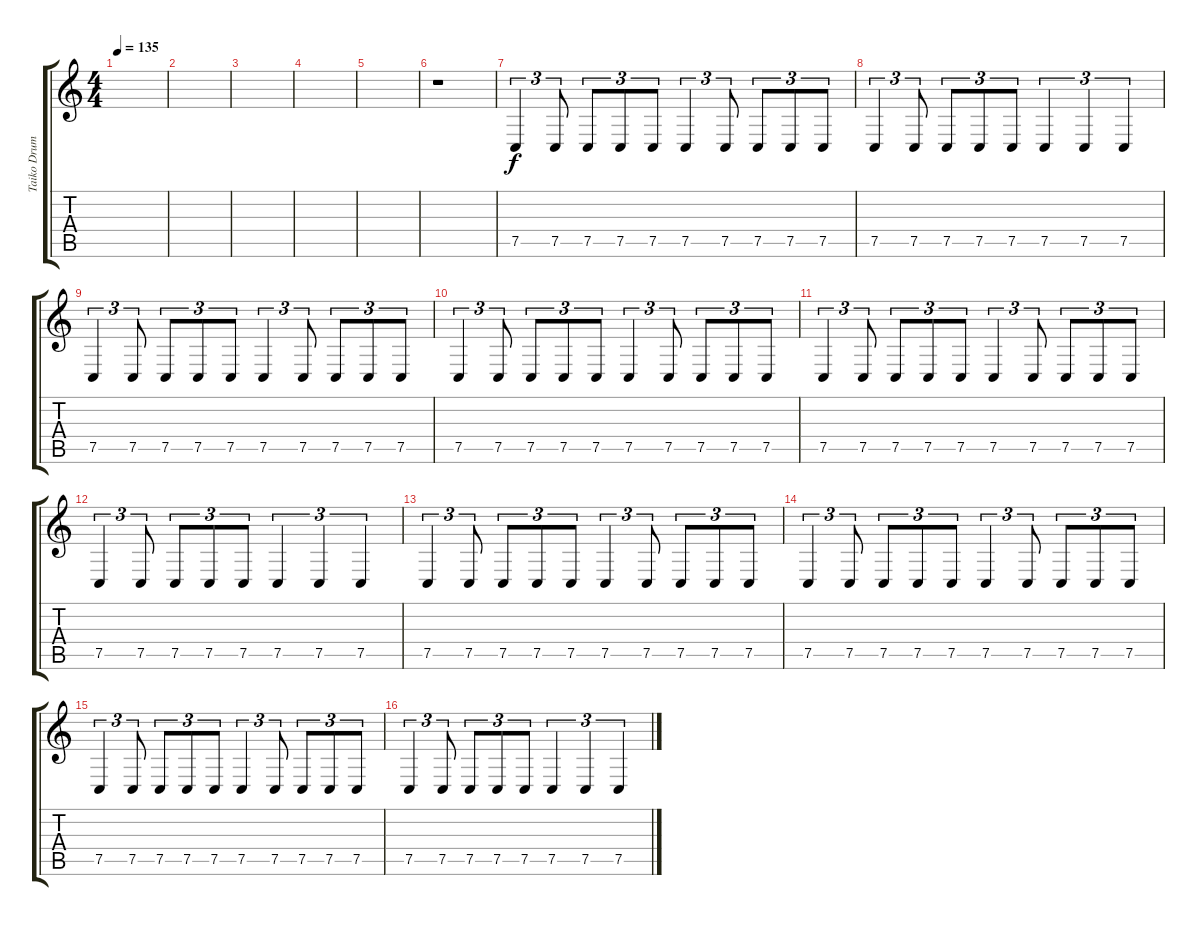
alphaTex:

\track ("Taiko Drum I" "Taiko Drum") {instrument taikodrum}
\staff {score tabs}
\tuning (C4 G3 Eb3 Bb2 F2 C2) {hide}
\ts (4 4)
\tempo 135
\clef g2
\ks c
|
|
|
|
|
r.1{volume 0} |
7.5.4{tu (3 2) volume 10} 7.5.8{tu (3 2)} 7.5.8{tu (3 2)} 7.5.8{tu (3 2)} 7.5.8{tu (3 2)} 7.5.4{tu (3 2)} 7.5.8{tu (3 2)} 7.5.8{tu (3 2)} 7.5.8{tu (3 2)} 7.5.8{tu (3 2)} |
7.5.4{tu (3 2)} 7.5.8{tu (3 2)} 7.5.8{tu (3 2)} 7.5.8{tu (3 2)} 7.5.8{tu (3 2)} 7.5.4{tu (3 2)} 7.5.4{tu (3 2)} 7.5.4{tu (3 2)} |
7.5.4{tu (3 2) volume 16} 7.5.8{tu (3 2)} 7.5.8{tu (3 2)} 7.5.8{tu (3 2)} 7.5.8{tu (3 2)} 7.5.4{tu (3 2)} 7.5.8{tu (3 2)} 7.5.8{tu (3 2)} 7.5.8{tu (3 2)} 7.5.8{tu (3 2)} |
7.5.4{tu (3 2)} 7.5.8{tu (3 2)} 7.5.8{tu (3 2)} 7.5.8{tu (3 2)} 7.5.8{tu (3 2)} 7.5.4{tu (3 2)} 7.5.8{tu (3 2)} 7.5.8{tu (3 2)} 7.5.8{tu (3 2)} 7.5.8{tu (3 2)} |
7.5.4{tu (3 2)} 7.5.8{tu (3 2)} 7.5.8{tu (3 2)} 7.5.8{tu (3 2)} 7.5.8{tu (3 2)} 7.5.4{tu (3 2)} 7.5.8{tu (3 2)} 7.5.8{tu (3 2)} 7.5.8{tu (3 2)} 7.5.8{tu (3 2)} |
7.5.4{tu (3 2)} 7.5.8{tu (3 2)} 7.5.8{tu (3 2)} 7.5.8{tu (3 2)} 7.5.8{tu (3 2)} 7.5.4{tu (3 2)} 7.5.4{tu (3 2)} 7.5.4{tu (3 2)} |
7.5.4{tu (3 2)} 7.5.8{tu (3 2)} 7.5.8{tu (3 2)} 7.5.8{tu (3 2)} 7.5.8{tu (3 2)} 7.5.4{tu (3 2)} 7.5.8{tu (3 2)} 7.5.8{tu (3 2)} 7.5.8{tu (3 2)} 7.5.8{tu (3 2)} |
7.5.4{tu (3 2)} 7.5.8{tu (3 2)} 7.5.8{tu (3 2)} 7.5.8{tu (3 2)} 7.5.8{tu (3 2)} 7.5.4{tu (3 2)} 7.5.8{tu (3 2)} 7.5.8{tu (3 2)} 7.5.8{tu (3 2)} 7.5.8{tu (3 2)} |
7.5.4{tu (3 2)} 7.5.8{tu (3 2)} 7.5.8{tu (3 2)} 7.5.8{tu (3 2)} 7.5.8{tu (3 2)} 7.5.4{tu (3 2)} 7.5.8{tu (3 2)} 7.5.8{tu (3 2)} 7.5.8{tu (3 2)} 7.5.8{tu (3 2)} |
7.5.4{tu (3 2)} 7.5.8{tu (3 2)} 7.5.8{tu (3 2)} 7.5.8{tu (3 2)} 7.5.8{tu (3 2)} 7.5.4{tu (3 2)} 7.5.4{tu (3 2)} 7.5.4{tu (3 2)}
